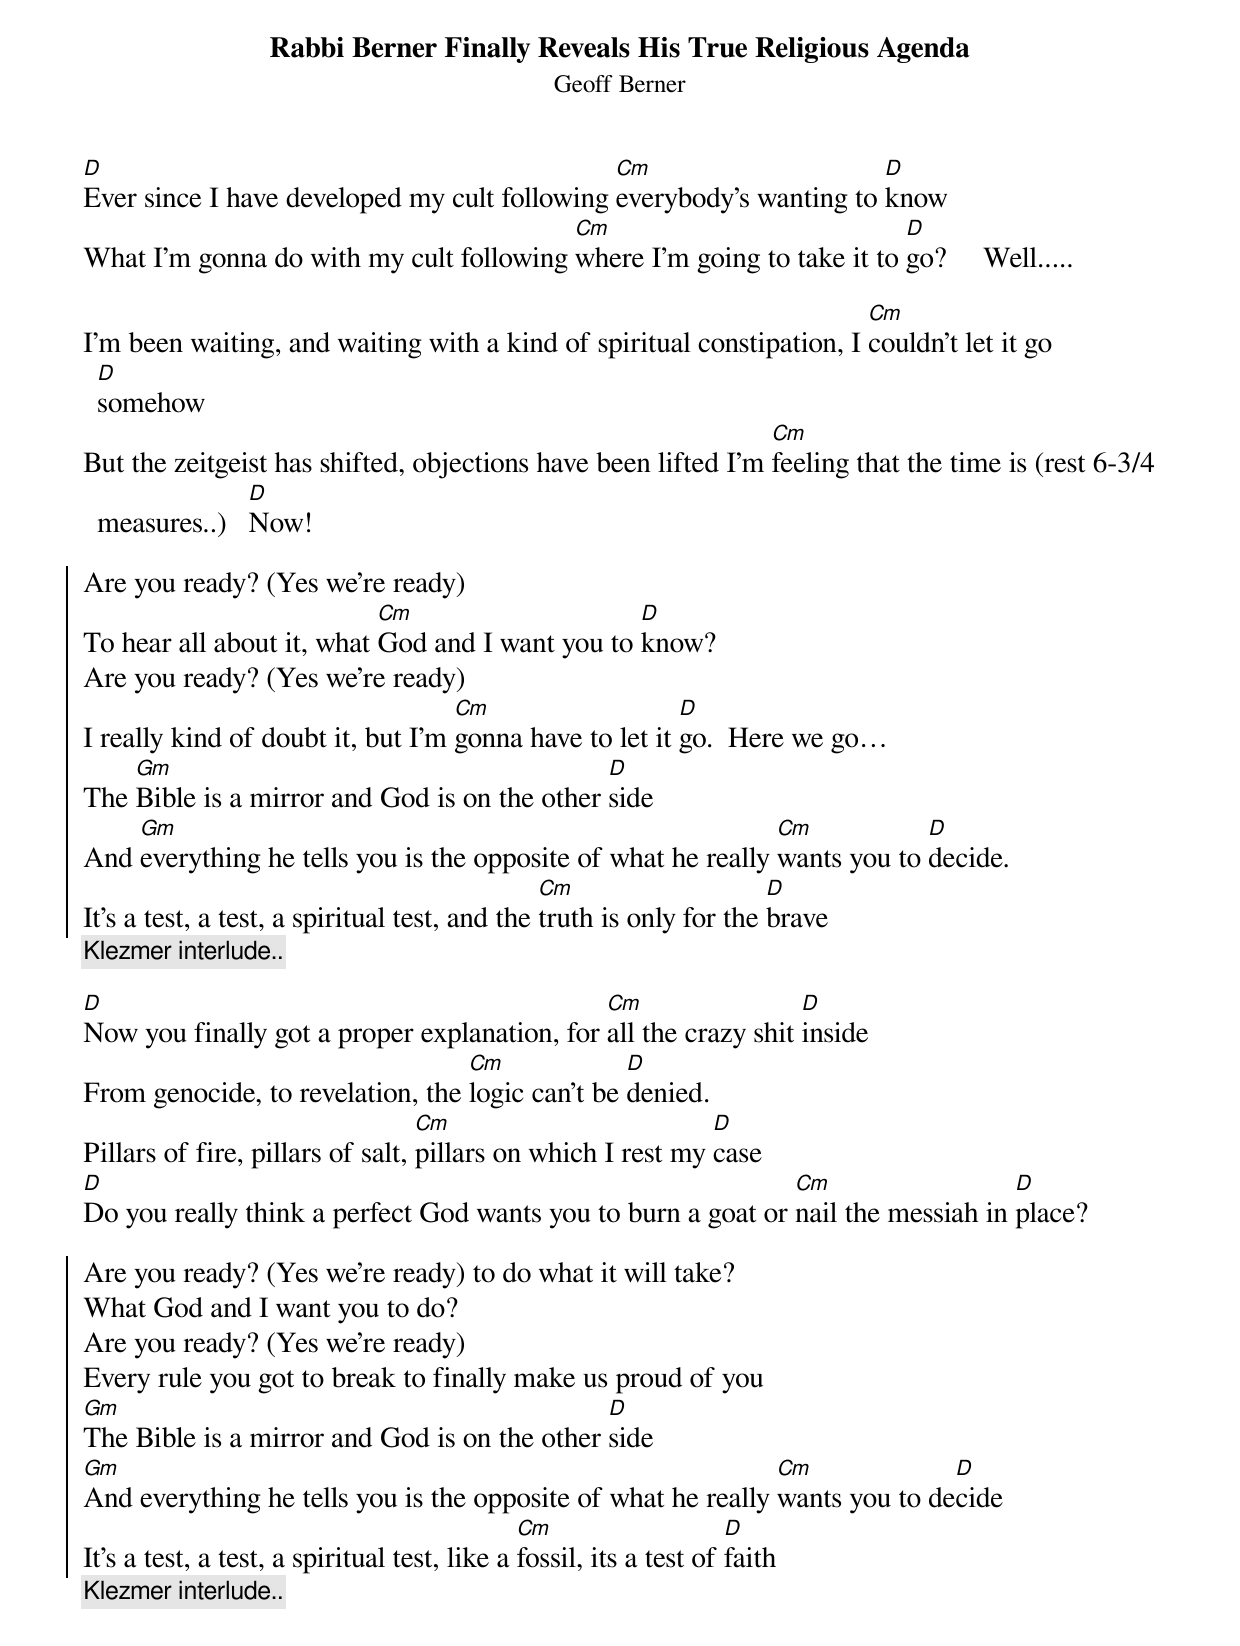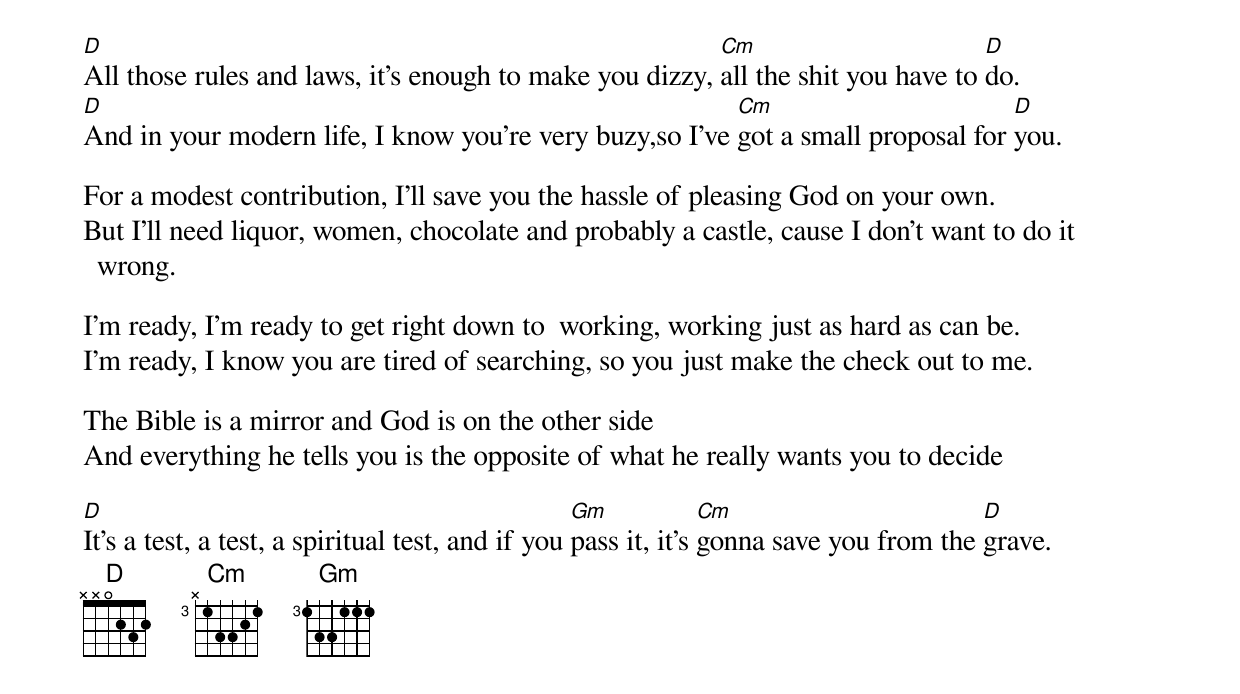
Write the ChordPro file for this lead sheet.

{t:Rabbi Berner Finally Reveals His True Religious Agenda}
{st: Geoff Berner}
{textsize:14}
[D]Ever since I have developed my cult following [Cm]everybody's wanting to [D]know
What I'm gonna do with my cult following [Cm]where I'm going to take it to [D]go?     Well.....

I'm been waiting, and waiting with a kind of spiritual constipation, I [Cm]couldn't let it go [D]somehow
But the zeitgeist has shifted, objections have been lifted I'm [Cm]feeling that the time is (rest 6-3/4 measures..)   [D]Now!

{soc}
Are you ready? (Yes we're ready)
To hear all about it, what [Cm]God and I want you to [D]know?
Are you ready? (Yes we're ready)
I really kind of doubt it, but I'm [Cm]gonna have to let it [D]go.  Here we go…
The [Gm]Bible is a mirror and God is on the other [D]side
And [Gm]everything he tells you is the opposite of what he really [Cm]wants you to [D]decide.
It's a test, a test, a spiritual test, and the [Cm]truth is only for the [D]brave
{eoc}
{comment:Klezmer interlude..}

[D]Now you finally got a proper explanation, for [Cm]all the crazy shit [D]inside
From genocide, to revelation, the [Cm]logic can't be [D]denied.
Pillars of fire, pillars of salt, [Cm]pillars on which I rest my [D]case
[D]Do you really think a perfect God wants you to burn a goat or [Cm]nail the messiah in [D]place?

{soc}
Are you ready? (Yes we're ready) to do what it will take?
What God and I want you to do?
Are you ready? (Yes we're ready)
Every rule you got to break to finally make us proud of you
[Gm]The Bible is a mirror and God is on the other [D]side
[Gm]And everything he tells you is the opposite of what he really [Cm]wants you to de[D]cide
It's a test, a test, a spiritual test, like a [Cm]fossil, its a test of [D]faith
{eoc}
{comment: Klezmer interlude..}

[D]All those rules and laws, it's enough to make you dizzy, [Cm]all the shit you have to [D]do.
[D]And in your modern life, I know you're very buzy,so I've [Cm]got a small proposal for [D]you.

For a modest contribution, I'll save you the hassle of pleasing God on your own.
But I'll need liquor, women, chocolate and probably a castle, cause I don't want to do it wrong.

I'm ready, I'm ready to get right down to  working, working just as hard as can be.
I'm ready, I know you are tired of searching, so you just make the check out to me.

The Bible is a mirror and God is on the other side
And everything he tells you is the opposite of what he really wants you to decide

[D]It's a test, a test, a spiritual test, and if you [Gm]pass it, it's [Cm]gonna save you from the [D]grave.
